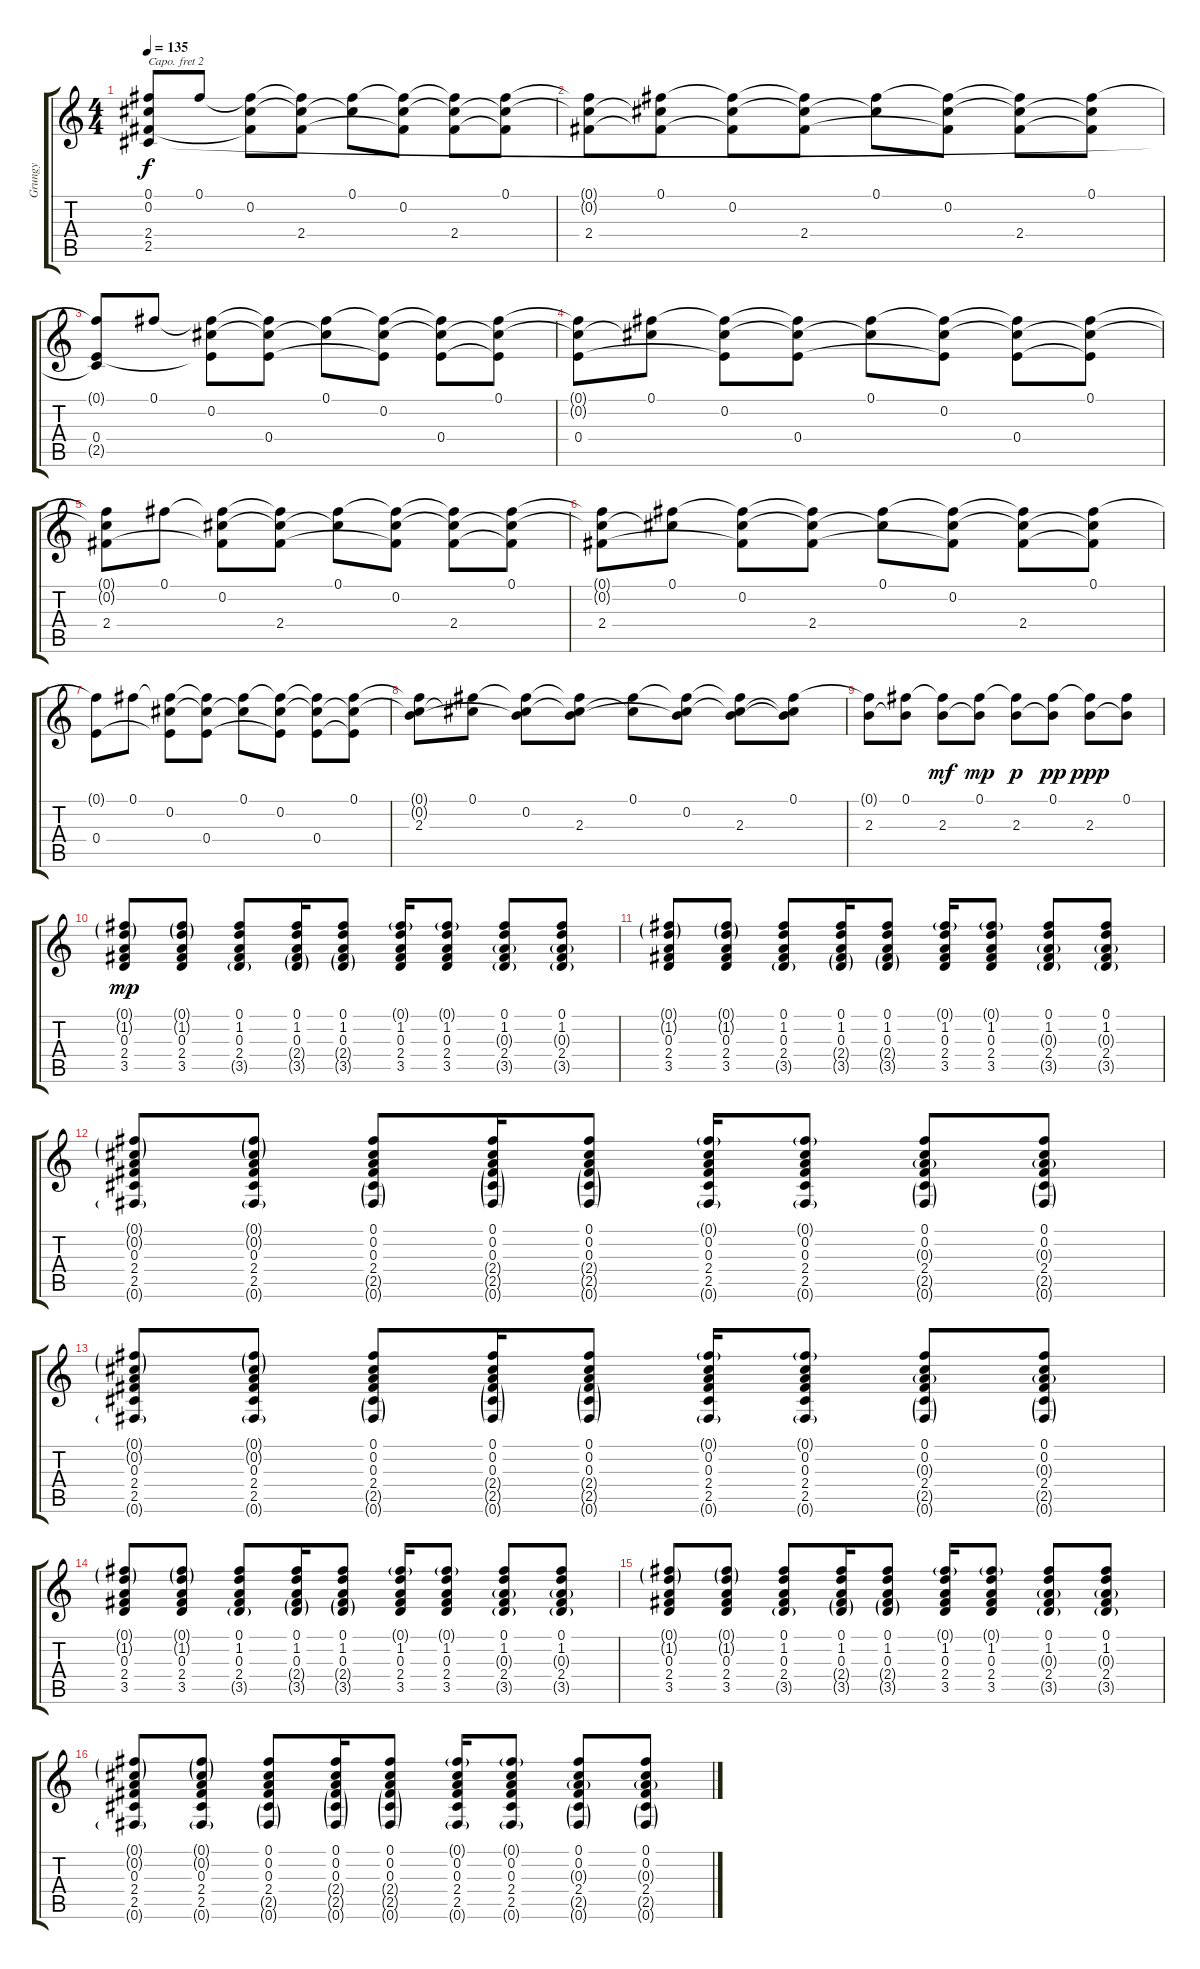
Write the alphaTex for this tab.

\track ("Grungy" "Grungy") {instrument electricguitarclean}
\staff {score tabs}
\capo 2
\tuning (E4 B3 G3 D3 A2 E2) {hide}
\ts (4 4)
\tempo 135
\clef g2
\ks c
(0.1{t} 0.2{t} 2.4 2.5{t}).8{dy f} 0.1.8 (0.1{t} 0.2 2.4{t}).8 (0.1{t} 0.2{t} 2.4).8 (0.1 0.2{t}).8 (0.1{t} 0.2 2.4{t}).8 (0.1{t} 0.2{t} 2.4).8 (0.1 0.2{t} 2.4{t}).8 |
(0.1{t} 0.2{t} 2.4).8 (0.1 0.2{t} 2.4{t}).8 (0.1{t} 0.2 2.4{t}).8 (0.1{t} 0.2{t} 2.4).8 (0.1 0.2{t}).8 (0.1{t} 0.2 2.4{t}).8 (0.1{t} 0.2{t} 2.4).8 (0.1 0.2{t} 2.4{t}).8 |
(0.1{t} 0.4 2.5{t}).8 0.1.8 (0.1{t} 0.2 0.4{t}).8 (0.1{t} 0.2{t} 0.4).8 (0.1 0.2{t}).8 (0.1{t} 0.2 0.4{t}).8 (0.1{t} 0.2{t} 0.4).8 (0.1 0.2{t} 0.4{t}).8 |
(0.1{t} 0.2{t} 0.4).8 (0.1 0.2{t}).8 (0.1{t} 0.2 0.4{t}).8 (0.1{t} 0.2{t} 0.4).8 (0.1 0.2{t}).8 (0.1{t} 0.2 0.4{t}).8 (0.1{t} 0.2{t} 0.4).8 (0.1 0.2{t} 0.4{t}).8 |
(0.1{t} 0.2{t} 2.4).8 0.1.8 (0.1{t} 0.2 2.4{t}).8 (0.1{t} 0.2{t} 2.4).8 (0.1 0.2{t}).8 (0.1{t} 0.2 2.4{t}).8 (0.1{t} 0.2{t} 2.4).8 (0.1 0.2{t} 2.4{t}).8 |
(0.1{t} 0.2{t} 2.4).8 (0.1 0.2{t}).8 (0.1{t} 0.2 2.4{t}).8 (0.1{t} 0.2{t} 2.4).8 (0.1 0.2{t}).8 (0.1{t} 0.2 2.4{t}).8 (0.1{t} 0.2{t} 2.4).8 (0.1 0.2{t} 2.4{t}).8 |
(0.1{t} 0.4).8 0.1.8 (0.1{t} 0.2 0.4{t}).8 (0.1{t} 0.2{t} 0.4).8 (0.1 0.2{t}).8 (0.1{t} 0.2 0.4{t}).8 (0.1{t} 0.2{t} 0.4).8 (0.1 0.2{t} 0.4{t}).8 |
(0.1{t} 0.2{t} 2.3).8 (0.1 0.2{t}).8 (0.1{t} 0.2 2.3{t}).8 (0.1{t} 0.2{t} 2.3).8 (0.1 0.2{t}).8 (0.1{t} 0.2 2.3{t}).8 (0.1{t} 0.2{t} 2.3).8 (0.1 0.2{t} 2.3{t}).8 |
(0.1{t} 2.3).8 (0.1 2.3{t}).8 (0.1{t} 2.3).8{dy mf} (0.1 2.3{t}).8{dy mp} (0.1{t} 2.3).8{dy p} (0.1 2.3{t}).8{dy pp} (0.1{t} 2.3).8{dy ppp} (0.1 2.3{t}).8 |
(0.1{g} 1.2{g} 0.3 2.4 3.5).8{dy mp instrument distortionguitar} (0.1{g} 1.2{g} 0.3 2.4 3.5).8 (0.1 1.2 0.3 2.4 3.5{g}).8 (0.1 1.2 0.3 2.4{g} 3.5{g}).16 (0.1 1.2 0.3 2.4{g} 3.5{g}).8 (0.1{g} 1.2 0.3 2.4 3.5).16 (0.1{g} 1.2 0.3 2.4 3.5).8 (0.1 1.2 0.3{g} 2.4 3.5{g}).8 (0.1 1.2 0.3{g} 2.4 3.5{g}).8 |
(0.1{g} 1.2{g} 0.3 2.4 3.5).8 (0.1{g} 1.2{g} 0.3 2.4 3.5).8 (0.1 1.2 0.3 2.4 3.5{g}).8 (0.1 1.2 0.3 2.4{g} 3.5{g}).16 (0.1 1.2 0.3 2.4{g} 3.5{g}).8 (0.1{g} 1.2 0.3 2.4 3.5).16 (0.1{g} 1.2 0.3 2.4 3.5).8 (0.1 1.2 0.3{g} 2.4 3.5{g}).8 (0.1 1.2 0.3{g} 2.4 3.5{g}).8 |
(0.1{g} 0.2{g} 0.3 2.4 2.5 0.6{g}).8 (0.1{g} 0.2{g} 0.3 2.4 2.5 0.6{g}).8 (0.1 0.2 0.3 2.4 2.5{g} 0.6{g}).8 (0.1 0.2 0.3 2.4{g} 2.5{g} 0.6{g}).16 (0.1 0.2 0.3 2.4{g} 2.5{g} 0.6{g}).8 (0.1{g} 0.2 0.3 2.4 2.5 0.6{g}).16 (0.1{g} 0.2 0.3 2.4 2.5 0.6{g}).8 (0.1 0.2 0.3{g} 2.4 2.5{g} 0.6{g}).8 (0.1 0.2 0.3{g} 2.4 2.5{g} 0.6{g}).8 |
(0.1{g} 0.2{g} 0.3 2.4 2.5 0.6{g}).8 (0.1{g} 0.2{g} 0.3 2.4 2.5 0.6{g}).8 (0.1 0.2 0.3 2.4 2.5{g} 0.6{g}).8 (0.1 0.2 0.3 2.4{g} 2.5{g} 0.6{g}).16 (0.1 0.2 0.3 2.4{g} 2.5{g} 0.6{g}).8 (0.1{g} 0.2 0.3 2.4 2.5 0.6{g}).16 (0.1{g} 0.2 0.3 2.4 2.5 0.6{g}).8 (0.1 0.2 0.3{g} 2.4 2.5{g} 0.6{g}).8 (0.1 0.2 0.3{g} 2.4 2.5{g} 0.6{g}).8 |
(0.1{g} 1.2{g} 0.3 2.4 3.5).8 (0.1{g} 1.2{g} 0.3 2.4 3.5).8 (0.1 1.2 0.3 2.4 3.5{g}).8 (0.1 1.2 0.3 2.4{g} 3.5{g}).16 (0.1 1.2 0.3 2.4{g} 3.5{g}).8 (0.1{g} 1.2 0.3 2.4 3.5).16 (0.1{g} 1.2 0.3 2.4 3.5).8 (0.1 1.2 0.3{g} 2.4 3.5{g}).8 (0.1 1.2 0.3{g} 2.4 3.5{g}).8 |
(0.1{g} 1.2{g} 0.3 2.4 3.5).8 (0.1{g} 1.2{g} 0.3 2.4 3.5).8 (0.1 1.2 0.3 2.4 3.5{g}).8 (0.1 1.2 0.3 2.4{g} 3.5{g}).16 (0.1 1.2 0.3 2.4{g} 3.5{g}).8 (0.1{g} 1.2 0.3 2.4 3.5).16 (0.1{g} 1.2 0.3 2.4 3.5).8 (0.1 1.2 0.3{g} 2.4 3.5{g}).8 (0.1 1.2 0.3{g} 2.4 3.5{g}).8 |
(0.1{g} 0.2{g} 0.3 2.4 2.5 0.6{g}).8 (0.1{g} 0.2{g} 0.3 2.4 2.5 0.6{g}).8 (0.1 0.2 0.3 2.4 2.5{g} 0.6{g}).8 (0.1 0.2 0.3 2.4{g} 2.5{g} 0.6{g}).16 (0.1 0.2 0.3 2.4{g} 2.5{g} 0.6{g}).8 (0.1{g} 0.2 0.3 2.4 2.5 0.6{g}).16 (0.1{g} 0.2 0.3 2.4 2.5 0.6{g}).8 (0.1 0.2 0.3{g} 2.4 2.5{g} 0.6{g}).8 (0.1 0.2 0.3{g} 2.4 2.5{g} 0.6{g}).8
